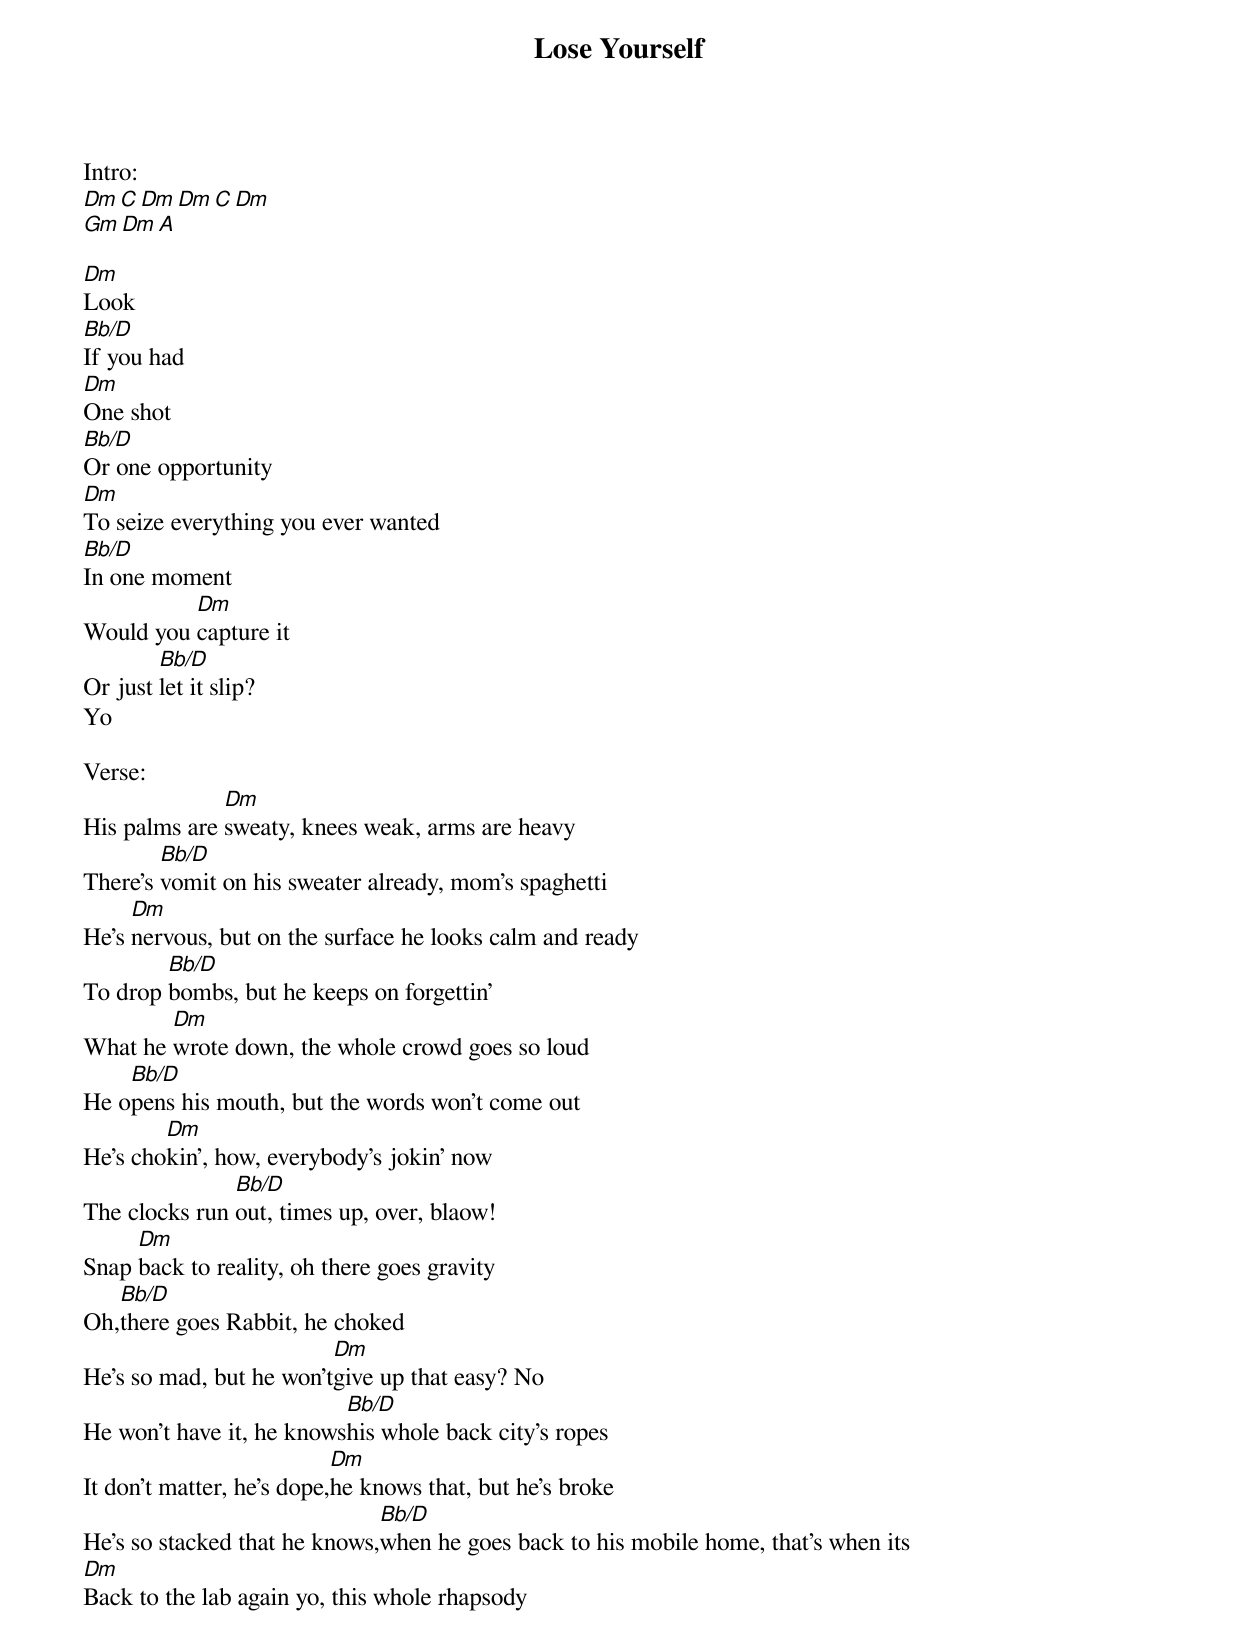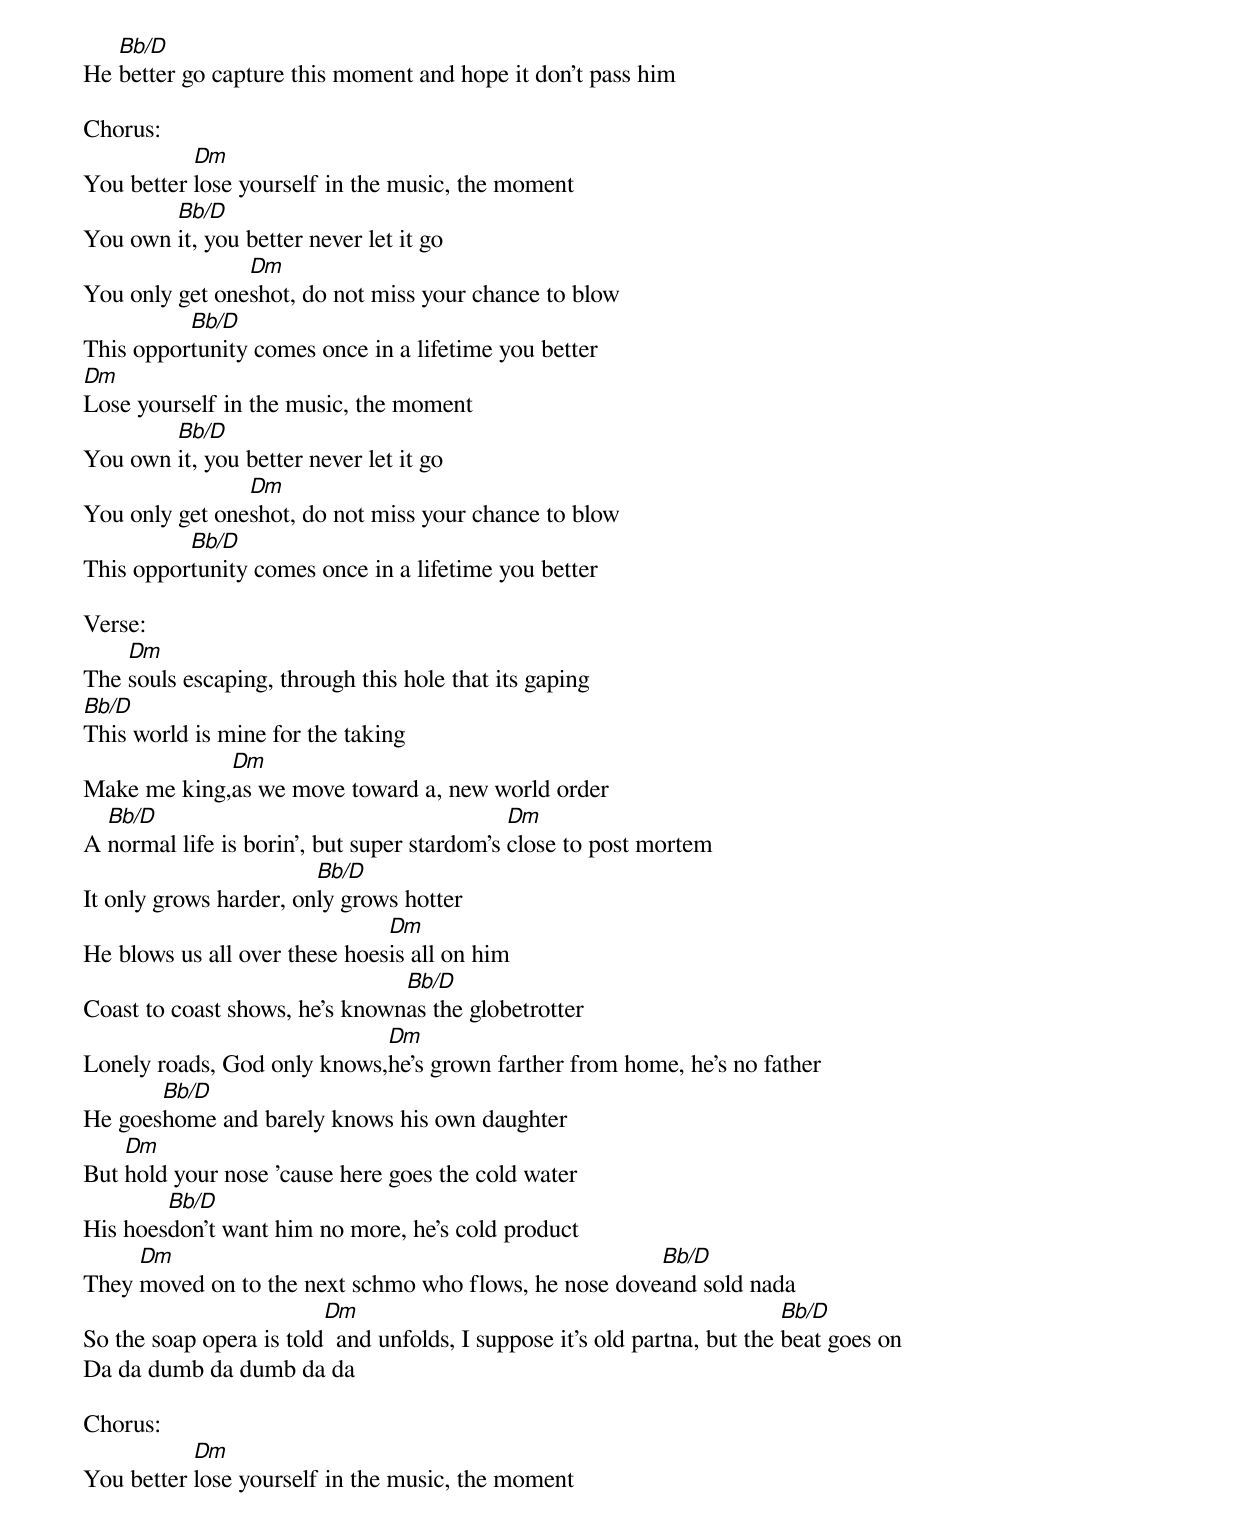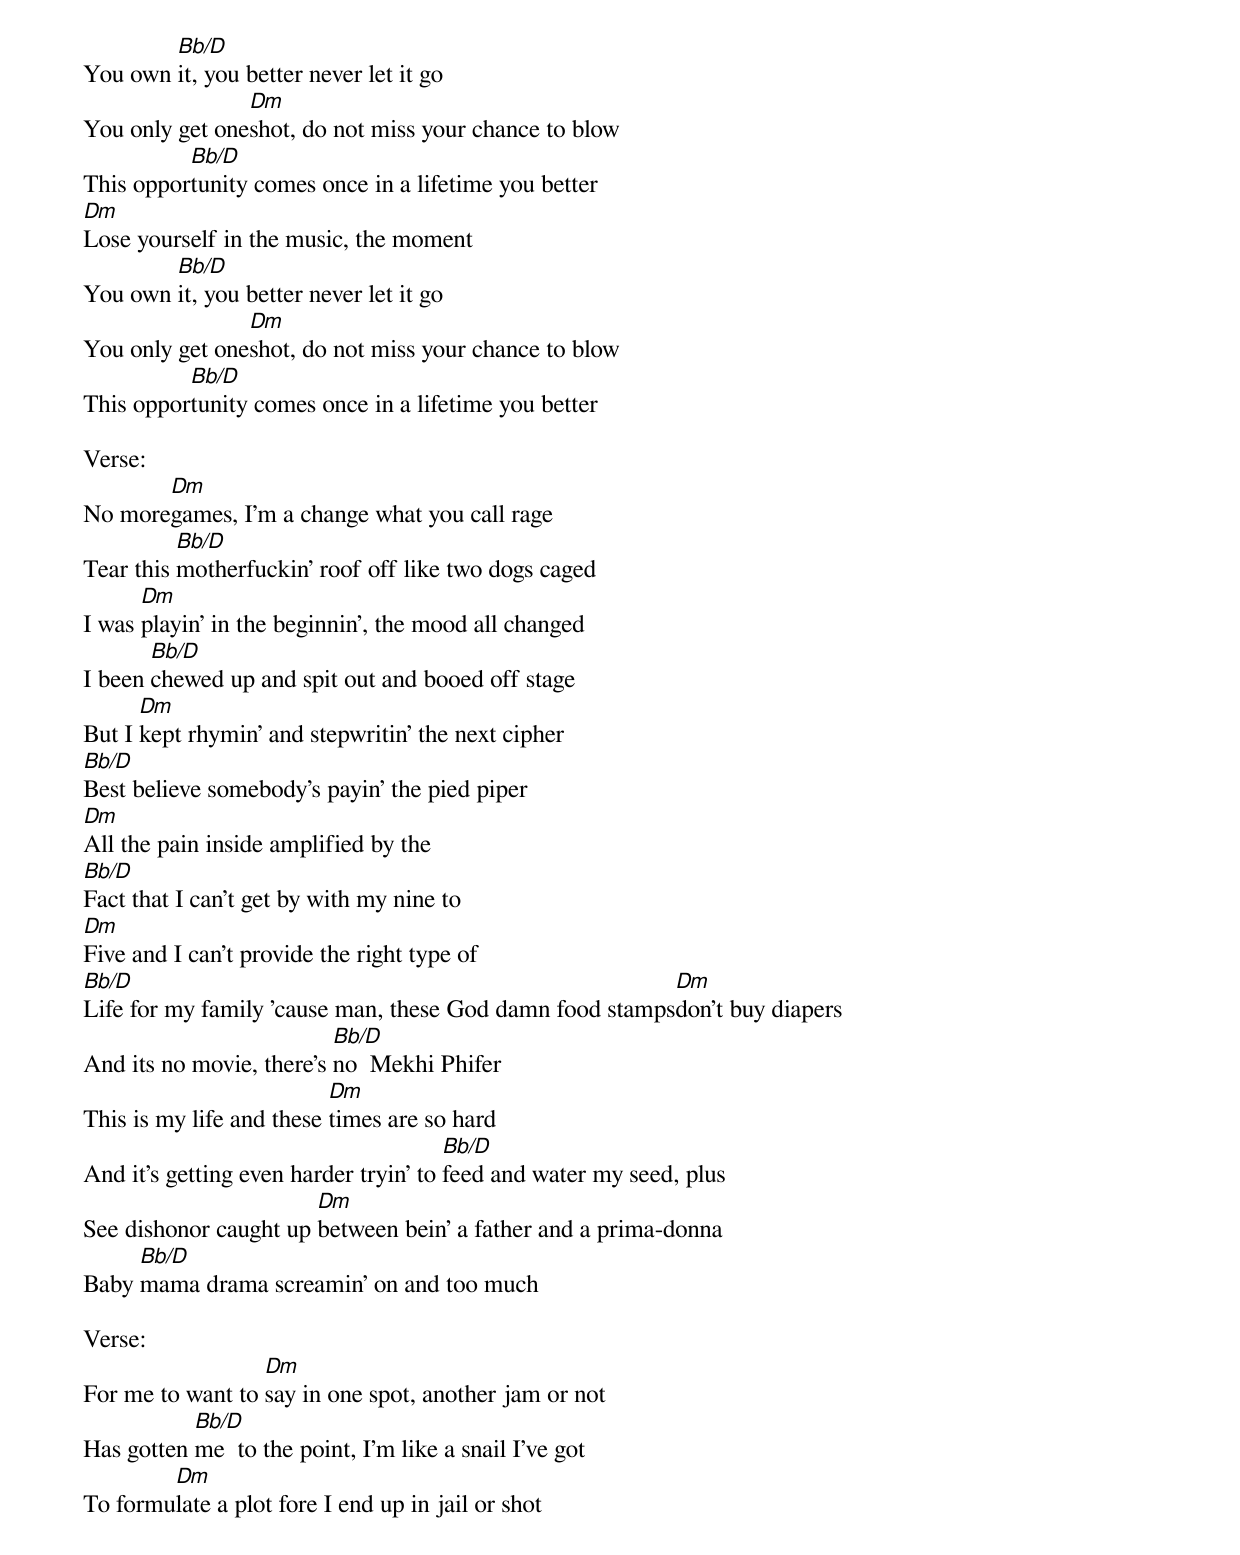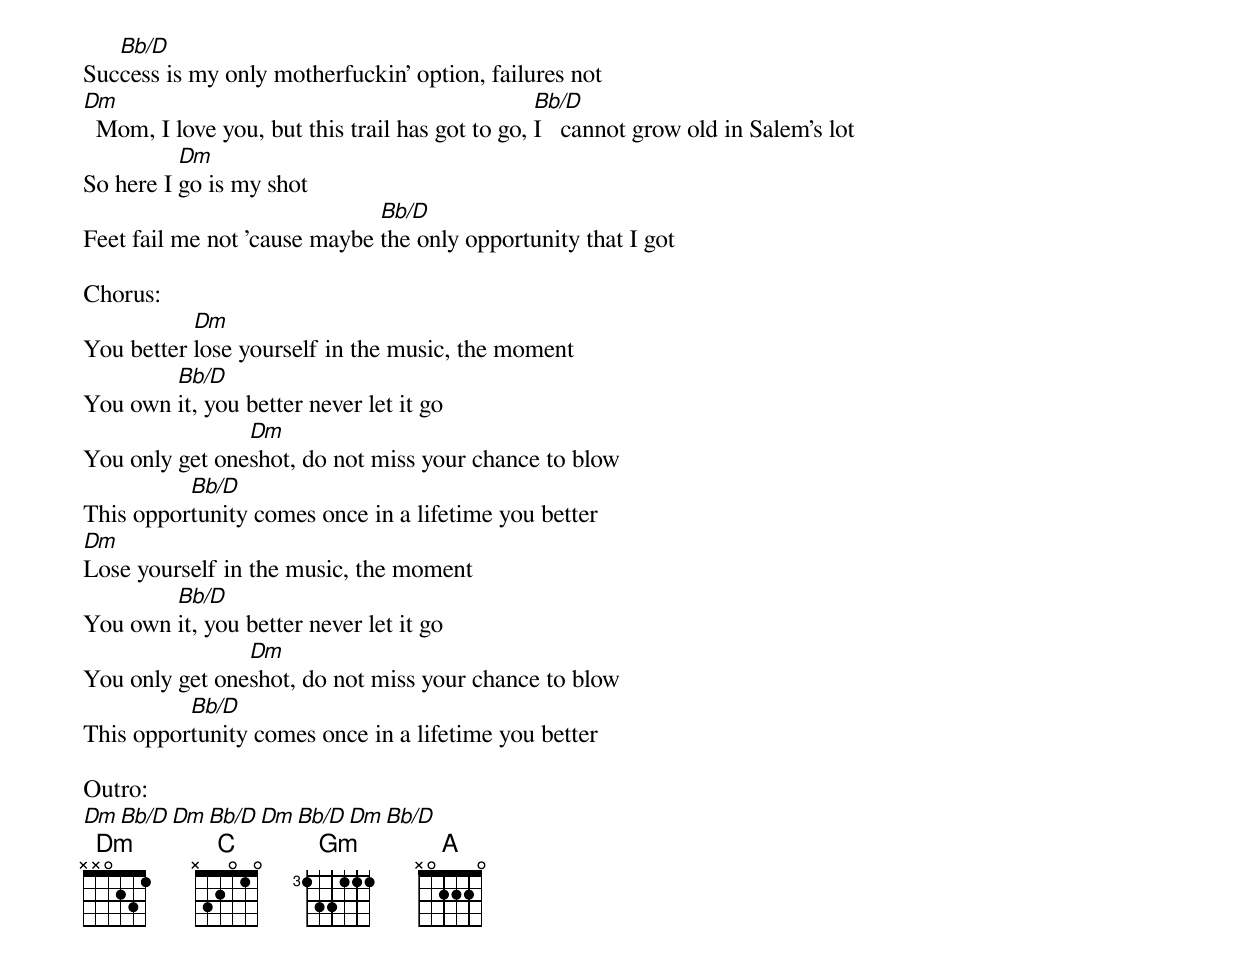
{title:Lose Yourself}
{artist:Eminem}
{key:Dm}
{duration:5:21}
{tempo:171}
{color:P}

Intro:
[Dm][C][Dm][Dm][C][Dm]
[Gm][Dm][A]

[Dm]Look
[Bb/D]If you had
[Dm]One shot
[Bb/D]Or one opportunity
[Dm]To seize everything you ever wanted
[Bb/D]In one moment
Would you [Dm]capture it
Or just [Bb/D]let it slip?
Yo

Verse:
His palms are [Dm]sweaty, knees weak, arms are heavy
There's [Bb/D]vomit on his sweater already, mom's spaghetti
He's [Dm]nervous, but on the surface he looks calm and ready
To drop [Bb/D]bombs, but he keeps on forgettin'
What he [Dm]wrote down, the whole crowd goes so loud
He o[Bb/D]pens his mouth, but the words won't come out
He's cho[Dm]kin', how, everybody's jokin' now
The clocks run [Bb/D]out, times up, over, blaow!
Snap [Dm]back to reality, oh there goes gravity
Oh,[Bb/D]there goes Rabbit, he choked
He's so mad, but he won't[Dm]give up that easy? No
He won't have it, he knows[Bb/D]his whole back city's ropes
It don't matter, he's dope,[Dm]he knows that, but he's broke
He's so stacked that he knows,[Bb/D]when he goes back to his mobile home, that's when its
[Dm]Back to the lab again yo, this whole rhapsody
He [Bb/D]better go capture this moment and hope it don't pass him

Chorus:
You better [Dm]lose yourself in the music, the moment
You own [Bb/D]it, you better never let it go
You only get one[Dm]shot, do not miss your chance to blow
This oppor[Bb/D]tunity comes once in a lifetime you better
[Dm]Lose yourself in the music, the moment
You own [Bb/D]it, you better never let it go
You only get one[Dm]shot, do not miss your chance to blow
This oppor[Bb/D]tunity comes once in a lifetime you better

Verse:
The [Dm]souls escaping, through this hole that its gaping
[Bb/D]This world is mine for the taking
Make me king,[Dm]as we move toward a, new world order
A [Bb/D]normal life is borin', but super stardom's [Dm]close to post mortem
It only grows harder, on[Bb/D]ly grows hotter
He blows us all over these hoes[Dm]is all on him
Coast to coast shows, he's known[Bb/D]as the globetrotter
Lonely roads, God only knows,[Dm]he's grown farther from home, he's no father
He goes[Bb/D]home and barely knows his own daughter
But [Dm]hold your nose 'cause here goes the cold water
His hoes[Bb/D]don't want him no more, he's cold product
They [Dm]moved on to the next schmo who flows, he nose dove[Bb/D]and sold nada
So the soap opera is told[Dm]  and unfolds, I suppose it's old partna, but the [Bb/D]beat goes on
Da da dumb da dumb da da

Chorus:
You better [Dm]lose yourself in the music, the moment
You own [Bb/D]it, you better never let it go
You only get one[Dm]shot, do not miss your chance to blow
This oppor[Bb/D]tunity comes once in a lifetime you better
[Dm]Lose yourself in the music, the moment
You own [Bb/D]it, you better never let it go
You only get one[Dm]shot, do not miss your chance to blow
This oppor[Bb/D]tunity comes once in a lifetime you better

Verse:
No more[Dm]games, I'm a change what you call rage
Tear this [Bb/D]motherfuckin' roof off like two dogs caged
I was [Dm]playin' in the beginnin', the mood all changed
I been [Bb/D]chewed up and spit out and booed off stage
But I [Dm]kept rhymin' and stepwritin' the next cipher
[Bb/D]Best believe somebody's payin' the pied piper
[Dm]All the pain inside amplified by the
[Bb/D]Fact that I can't get by with my nine to
[Dm]Five and I can't provide the right type of
[Bb/D]Life for my family 'cause man, these God damn food stamps[Dm]don't buy diapers
And its no movie, there's [Bb/D]no  Mekhi Phifer
This is my life and these [Dm]times are so hard
And it's getting even harder tryin' to [Bb/D]feed and water my seed, plus
See dishonor caught up [Dm]between bein' a father and a prima-donna
Baby [Bb/D]mama drama screamin' on and too much

Verse:
For me to want to [Dm]say in one spot, another jam or not
Has gotten [Bb/D]me  to the point, I'm like a snail I've got
To formu[Dm]late a plot fore I end up in jail or shot
Suc[Bb/D]cess is my only motherfuckin' option, failures not
[Dm]  Mom, I love you, but this trail has got to go, [Bb/D]I   cannot grow old in Salem's lot
So here I [Dm]go is my shot
Feet fail me not 'cause maybe [Bb/D]the only opportunity that I got

Chorus:
You better [Dm]lose yourself in the music, the moment
You own [Bb/D]it, you better never let it go
You only get one[Dm]shot, do not miss your chance to blow
This oppor[Bb/D]tunity comes once in a lifetime you better
[Dm]Lose yourself in the music, the moment
You own [Bb/D]it, you better never let it go
You only get one[Dm]shot, do not miss your chance to blow
This oppor[Bb/D]tunity comes once in a lifetime you better

Outro:
[Dm][Bb/D][Dm][Bb/D][Dm][Bb/D][Dm][Bb/D]
